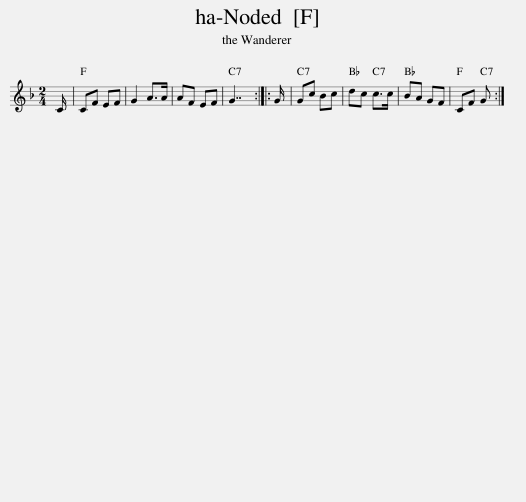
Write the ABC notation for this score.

X:1
L:1/8
M:2/4
I:linebreak $
K:F
V:1 treble
V:1
 C/ | CF EF | G2 A>A | AF EF | G7/2 :: %5
 G/ | Gc Bc | dc c>c | BA GF | CF G :| %10
